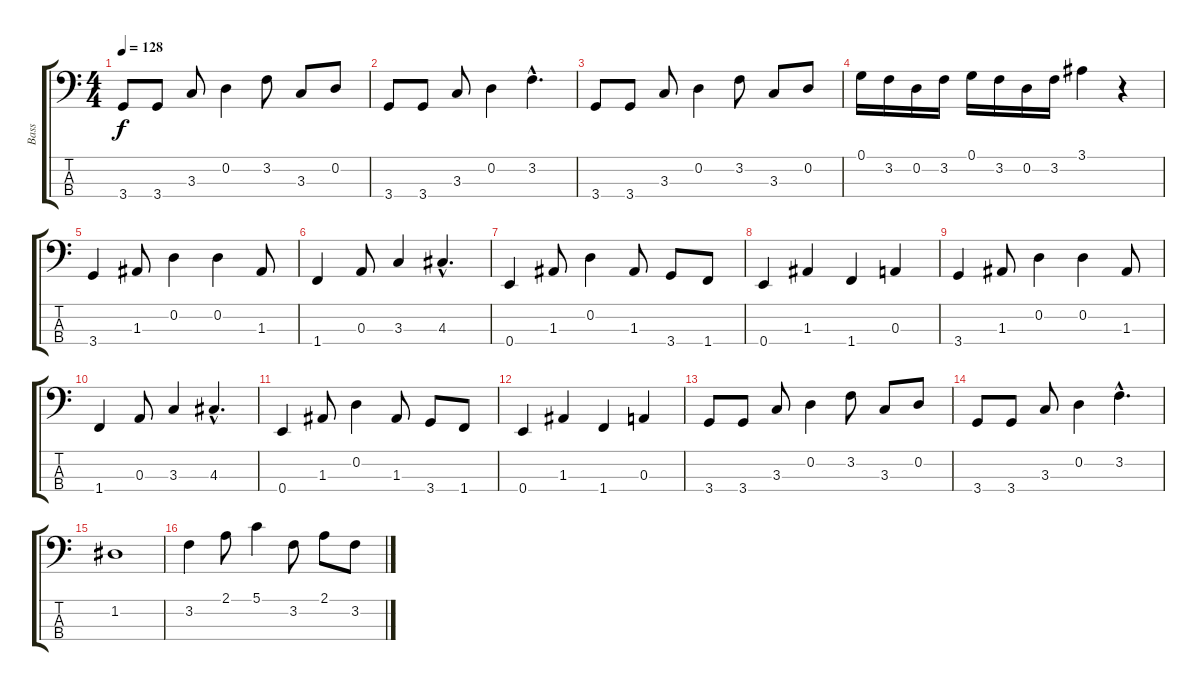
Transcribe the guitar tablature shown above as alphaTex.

\track ("Bass" "Bass") {instrument electricbassfinger}
\staff {score tabs}
\tuning (G2 D2 A1 E1) {hide}
\ts (4 4)
\tempo 128
\clef f4
\ks c
3.4.8{dy f} 3.4.8 3.3.8 0.2.4 3.2.8 3.3.8 0.2.8 |
3.4.8 3.4.8 3.3.8 0.2.4 3.2{hac}.4{d} |
3.4.8 3.4.8 3.3.8 0.2.4 3.2.8 3.3.8 0.2.8 |
0.1.16 3.2.16 0.2.16 3.2.16 0.1.16 3.2.16 0.2.16 3.2.16 3.1.4 r.4 |
3.4.4 1.3.8 0.2.4 0.2.4 1.3.8 |
1.4.4 0.3.8 3.3.4 4.3{hac}.4{d} |
0.4.4 1.3.8 0.2.4 1.3.8 3.4.8 1.4.8 |
0.4.4 1.3.4 1.4.4 0.3.4 |
3.4.4 1.3.8 0.2.4 0.2.4 1.3.8 |
1.4.4 0.3.8 3.3.4 4.3{hac}.4{d} |
0.4.4 1.3.8 0.2.4 1.3.8 3.4.8 1.4.8 |
0.4.4 1.3.4 1.4.4 0.3.4 |
3.4.8 3.4.8 3.3.8 0.2.4 3.2.8 3.3.8 0.2.8 |
3.4.8 3.4.8 3.3.8 0.2.4 3.2{hac}.4{d} |
1.2.1 |
3.2.4 2.1.8 5.1.4 3.2.8 2.1.8 3.2.8
